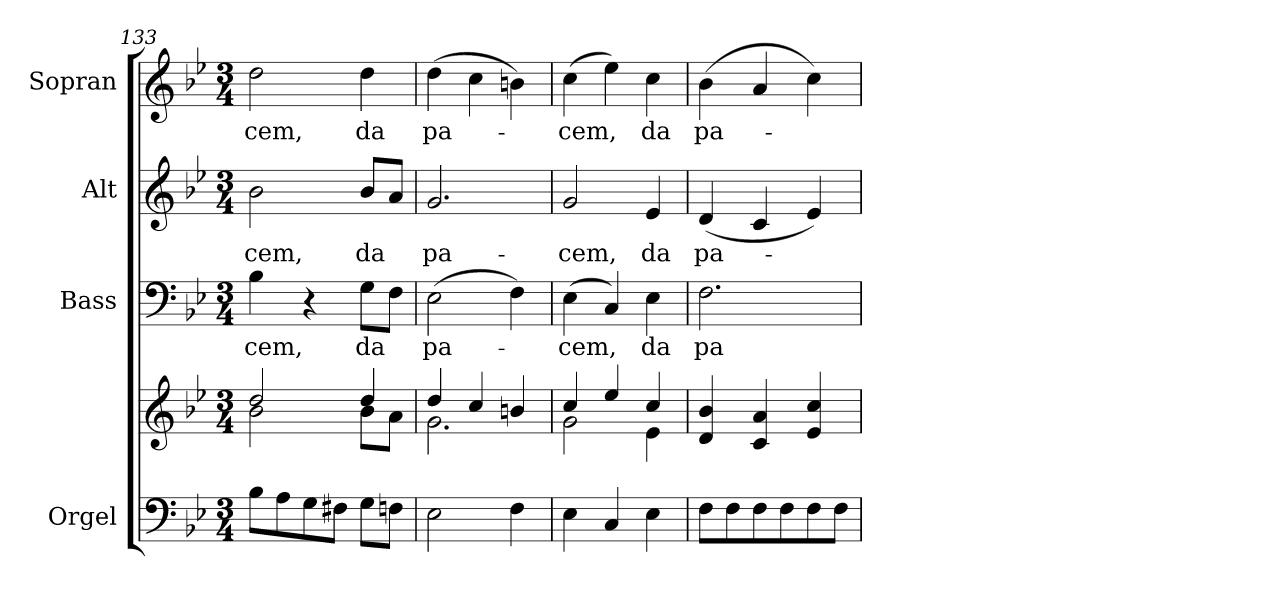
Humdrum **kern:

**kern	**kern	**kern	**text	**kern	**text	**kern	**text
*part4	*part4	*part3	*part3	*part2	*part2	*part1	*part1
*staff5	*staff4	*staff3	*staff3	*staff2	*staff2	*staff1	*staff1
*I"Orgel	*	*I"Bass	*	*I"Alt	*	*I"Sopran	*
*I'Org.	*	*I'B.	*	*I'A.	*	*I'S.	*
*clefF4	*clefG2	*clefF4	*	*clefG2	*	*clefG2	*
*k[b-e-]	*k[b-e-]	*k[b-e-]	*	*k[b-e-]	*	*k[b-e-]	*
*B-:	*B-:	*B-:	*	*B-:	*	*B-:	*
*M3/4	*M3/4	*M3/4	*	*M3/4	*	*M3/4	*
=133	=133	=133	=133	=133	=133	=133	=133
*	*^	*	*	*	*	*	*
!	!	!	!	!LO:LY:b	!	!LO:LY:b	!	!LO:LY:b
8B-\L	2dd/	2b-\	4B-\	-cem,	2b-\	-cem,	2dd\	-cem,
8A\	.	.	.	.	.	.	.	.
8G\	.	.	4r	.	.	.	.	.
8F#X\J	.	.	.	.	.	.	.	.
!	!	!	!	!LO:LY:b	!	!LO:LY:b	!	!LO:LY:b
8G\L	4dd/	8b-\L	8G\L	da	8b-/L	da	4dd\	da
8Fn\J	.	8a\J	8F\J	.	8a/J	.	.	.
!!LO:PB:g=z
=134	=134	=134	=134	=134	=134	=134	=134	=134
!	!	!	!	!LO:LY:b	!	!LO:LY:b	!	!LO:LY:b
2E-\	4dd/	2.g\	(>2E-\	pa-	2.g/	pa-	(>4dd\	pa-
.	4cc/	.	.	.	.	.	4cc\	.
4F\	4bn/	.	4F\)	.	.	.	4bn\)	.
=135	=135	=135	=135	=135	=135	=135	=135	=135
!	!	!	!	!LO:LY:b	!	!LO:LY:b	!	!LO:LY:b
4E-\	4cc/	2g\	(>4E-\	-cem,	2g/	-cem,	(>4cc\	-cem,
4C/	4ee-/	.	4C/)	.	.	.	4ee-\)	.
!	!	!	!	!LO:LY:b	!	!LO:LY:b	!	!LO:LY:b
4E-\	4cc/	4e-\	4E-\	da	4e-/	da	4cc\	da
=136	=136	=136	=136	=136	=136	=136	=136	=136
!	!	!	!	!LO:LY:b	!	!LO:LY:b	!	!LO:LY:b
*	*v	*v	*	*	*	*	*	*
8F\L	4d/ 4b-/	2.F\	pa-	(<4d/	pa-	(>4b-\	pa-
8F\	.	.	.	.	.	.	.
8F\	4c/ 4a/	.	.	4c/	.	4a/	.
8F\	.	.	.	.	.	.	.
8F\	4e-/ 4cc/	.	.	4e-/)	.	4cc\)	.
8F\J	.	.	.	.	.	.	.
=	=	=	=	=	=	=	=
*-	*-	*-	*-	*-	*-	*-	*-
